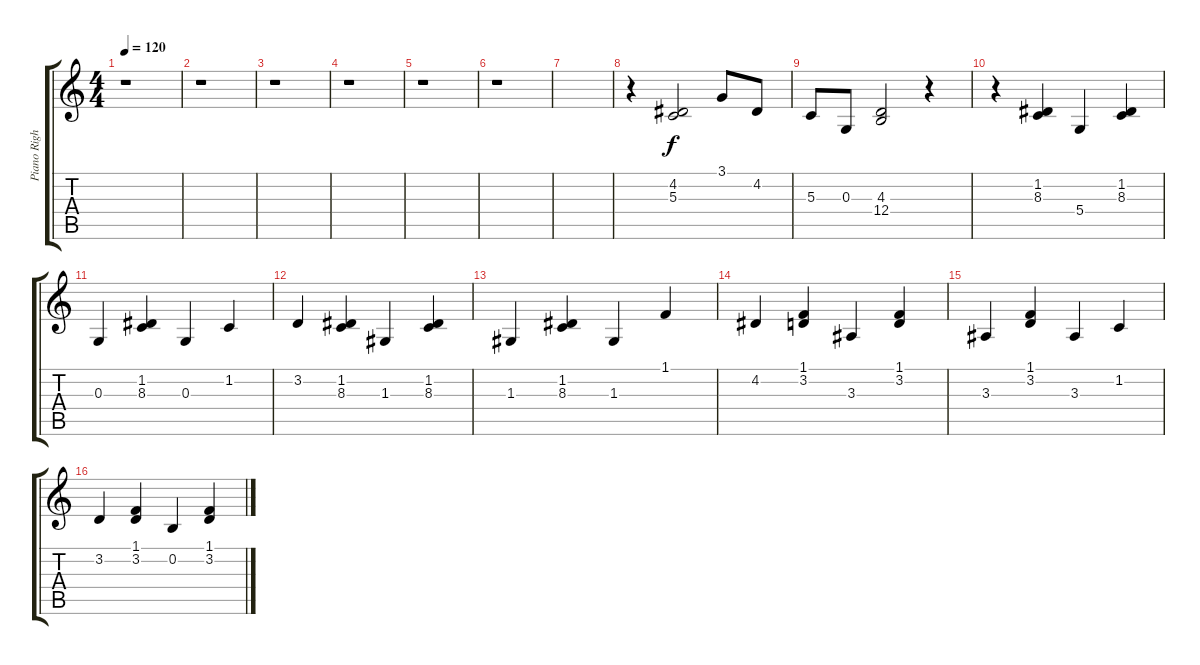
\track ("Piano Right" "Piano Righ") {instrument acousticgrandpiano}
\staff {score tabs}
\tuning (E4 B3 G3 D3 A2 E2) {hide}
\ts (4 4)
\tempo 120
\clef g2
\ks c
r.1{dy f} |
r.1 |
r.1 |
r.1 |
r.1 |
r.1 |
|
r.4 (4.2 5.3).2 3.1.8 4.2.8 |
5.3.8 0.3.8 (4.3 12.4).2 r.4 |
r.4 (1.2 8.3).4 5.4.4 (1.2 8.3).4 |
0.3.4 (1.2 8.3).4 0.3.4 1.2.4 |
3.2.4 (1.2 8.3).4 1.3.4 (1.2 8.3).4 |
1.3.4 (1.2 8.3).4 1.3.4 1.1.4 |
4.2.4 (1.1 3.2).4 3.3.4 (1.1 3.2).4 |
3.3.4 (1.1 3.2).4 3.3.4 1.2.4 |
3.2.4 (1.1 3.2).4 0.2.4 (1.1 3.2).4
